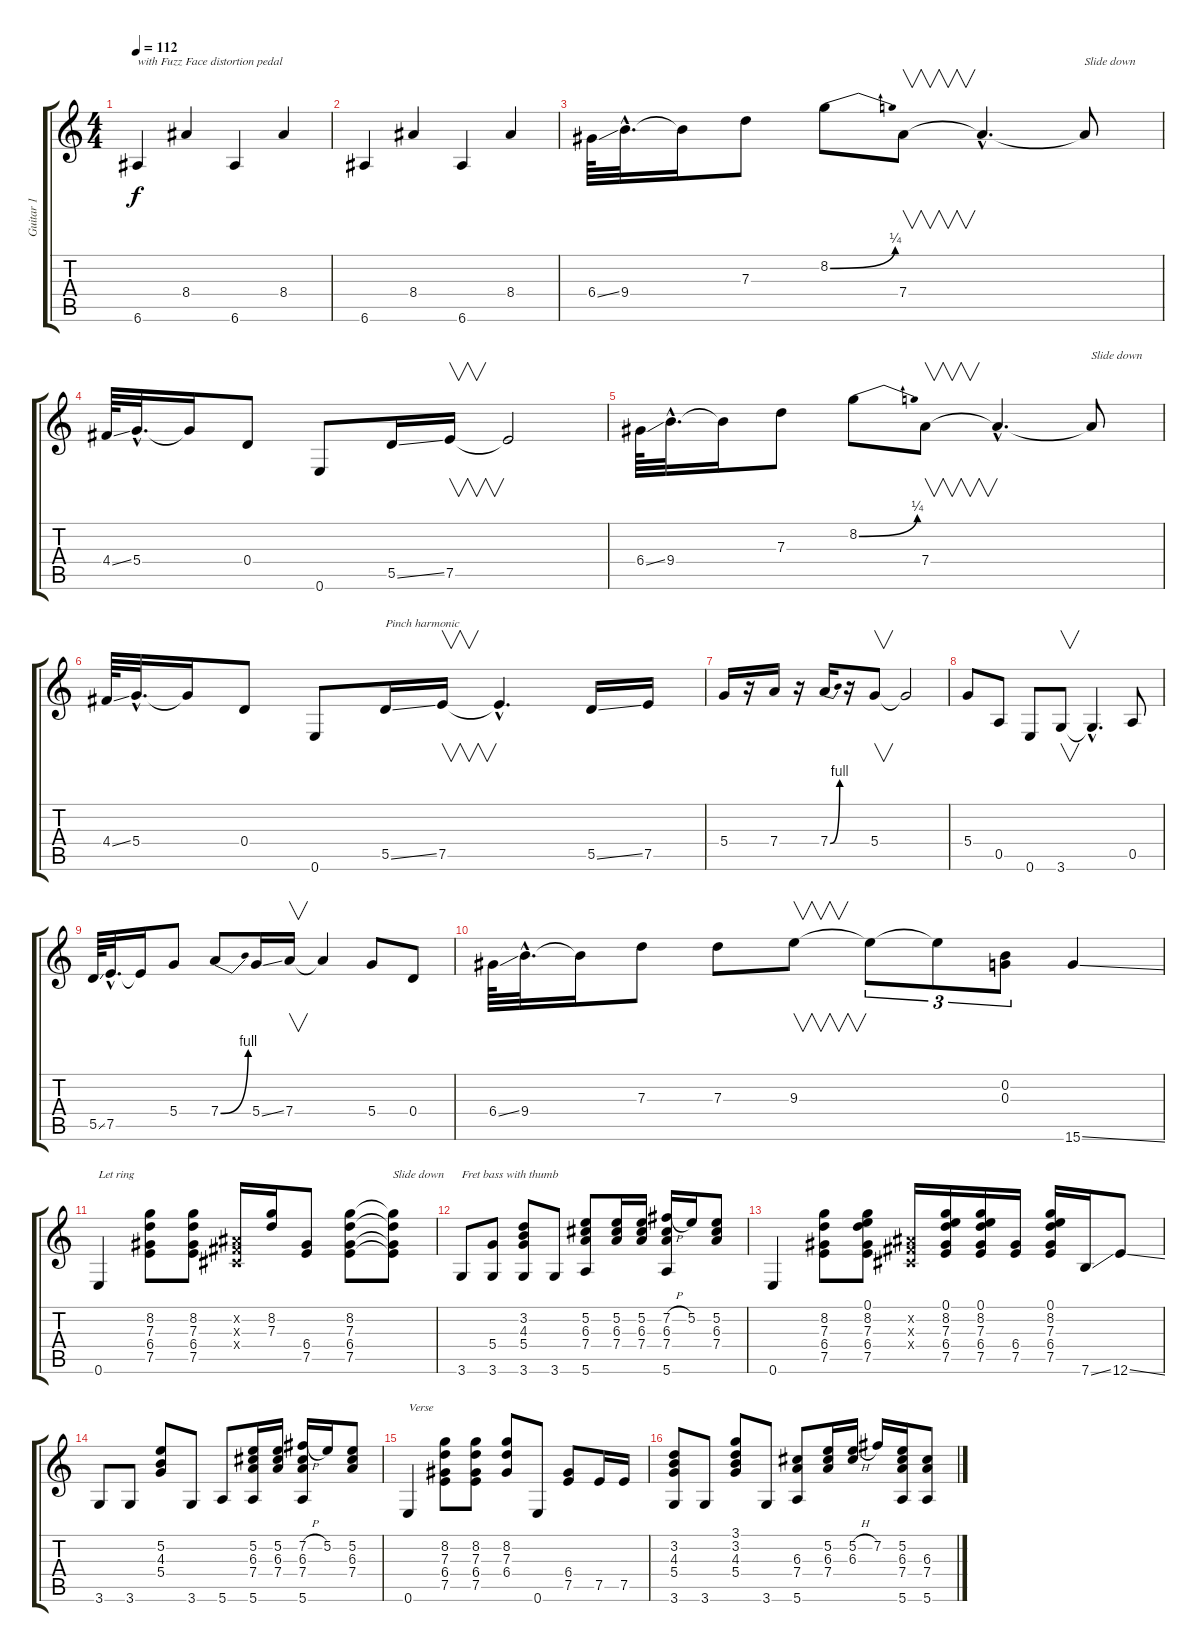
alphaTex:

\track ("Guitar 1" "Guitar 1") {instrument distortionguitar}
\staff {score tabs}
\tuning (E4 B3 G3 D3 A2 E2) {hide}
\ts (4 4)
\tempo 112
\clef g2
\ks c
6.6.4{txt "with Fuzz Face distortion pedal" dy f instrument distortionguitar} 8.4.4 6.6.4 8.4.4 |
6.6.4 8.4.4 6.6.4 8.4.4 |
6.4{ss}.64 9.4{hac}.32{d} 9.4{t}.16 7.3.8 8.2{be (bend 0 0 60 1)}.8 7.4.8{v} 7.4{hac t}.4{d} 7.4{t}.8{txt "Slide down"} |
4.4{ss}.64 5.4{hac}.32{d} 5.4{t}.16 0.4.8 0.6.8 5.5{ss}.16 7.5.16{v} 7.5{t}.2 |
6.4{ss}.64 9.4{hac}.32{d} 9.4{t}.16 7.3.8 8.2{be (bend 0 0 60 1)}.8 7.4.8{v} 7.4{hac t}.4{d} 7.4{t}.8{txt "Slide down"} |
4.4{ss}.64 5.4{hac}.32{d} 5.4{t}.16 0.4.8 0.6.8 5.5{ss}.16{txt "Pinch harmonic"} 7.5.16{v} 7.5{hac t}.4{d} 5.5{ss}.16 7.5.16 |
5.4.16 r.16 7.4.16 r.16 7.4{be (bend 0 0 60 4)}.16 r.16 5.4.8{v} 5.4{t}.2 |
5.4.8 0.5.8 0.6.8 3.6.8{v} 3.6{hac t}.4{d} 0.5.8 |
5.5{ss}.64 7.5{hac}.32{d} 7.5{t}.16 5.4.8 7.4{be (bend 0 0 60 4)}.8 5.4{ss}.16 7.4.16{v} 7.4{t}.4 5.4.8 0.4.8 |
6.4{ss}.64 9.4{hac}.32{d} 9.4{t}.16 7.3.8 7.3.8 9.3.8{v} 9.3{t}.8{tu (3 2)} 9.3{t}.8{tu (3 2)} (0.2 0.3).8{tu (3 2)} 15.6{ss}.4 |
0.6.4{txt "Let ring"} (8.2 7.3 6.4 7.5).8 (8.2 7.3 6.4 7.5).8 (-1.2{x} -1.3{x} -1.4{x}).16 (8.2 7.3).16 (6.4 7.5).8 (8.2 7.3 6.4 7.5).8 (8.2{t} 7.3{t} 6.4{t} 7.5{t}).8{txt "Slide down"} |
3.6.8{txt "Fret bass with thumb"} (5.4 3.6).8 (3.2 4.3 5.4 3.6).8 3.6.8 (5.2 6.3 7.4 5.6).8 (5.2 6.3 7.4).16 (5.2 6.3 7.4).16 (7.2{h} 6.3 7.4 5.6).16 5.2.16 (5.2 6.3 7.4).8 |
0.6.4 (8.2 7.3 6.4 7.5).8 (0.1 8.2 7.3 6.4 7.5).8 (-1.2{x} -1.3{x} -1.4{x}).16 (0.1 8.2 7.3 6.4 7.5).16 (0.1 8.2 7.3 6.4 7.5).16 (6.4 7.5).16 (0.1 8.2 7.3 6.4 7.5).16 7.6{ss}.16 12.6{ss}.8 |
3.6.8 3.6.8 (5.2 4.3 5.4).8 3.6.8 5.6.8 (5.2 6.3 7.4 5.6).16 (5.2 6.3 7.4).16 (7.2{h} 6.3 7.4 5.6).16 5.2.16 (5.2 6.3 7.4).8 |
0.6.4{txt "Verse"} (8.2 7.3 6.4 7.5).8 (8.2 7.3 6.4 7.5).8 (8.2 7.3 6.4).8 0.6.8 (6.4 7.5).8 7.5.16 7.5.16 |
(3.2 4.3 5.4 3.6).8 3.6.8 (3.1 3.2 4.3 5.4).8 3.6.8 (6.3 7.4 5.6).8 (5.2 6.3 7.4).16 (5.2{h} 6.3).16 7.2.16 (5.2 6.3 7.4 5.6).16 (6.3 7.4 5.6).8
